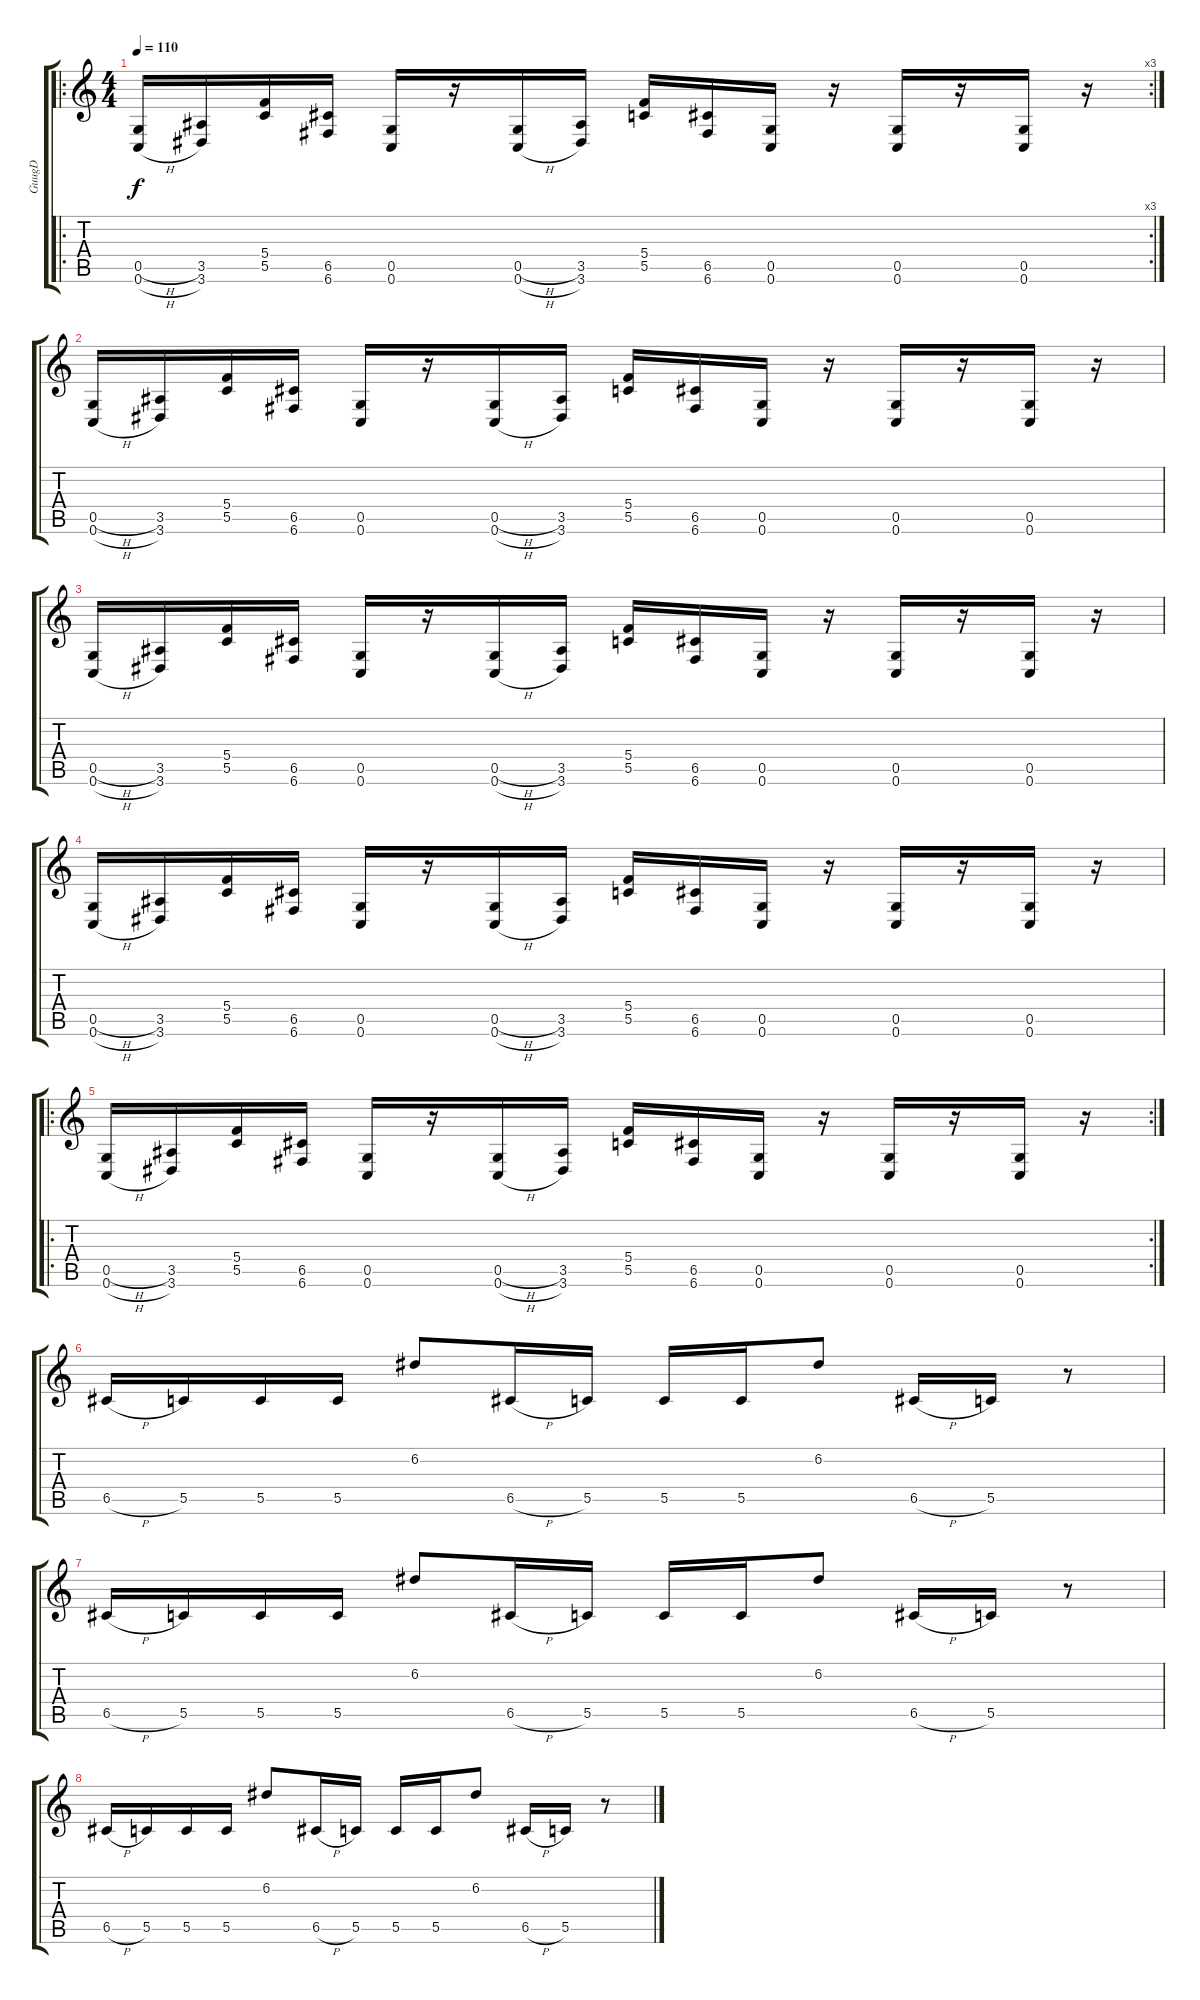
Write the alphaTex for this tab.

\track ("GuugD" "GuugD") {instrument overdrivenguitar}
\staff {score tabs}
\tuning (D4 A3 F3 C3 G2 C2) {hide}
\ro
\rc 3
\ts (4 4)
\tempo 110
\clef g2
\ks c
(0.5{h} 0.6{h}).16{dy f} (3.5 3.6).16 (5.4 5.5).16 (6.5 6.6).16 (0.5 0.6).16 r.16 (0.5{h} 0.6{h}).16 (3.5 3.6).16 (5.4 5.5).16 (6.5 6.6).16 (0.5 0.6).16 r.16 (0.5 0.6).16 r.16 (0.5 0.6).16 r.16 |
(0.5{h} 0.6{h}).16 (3.5 3.6).16 (5.4 5.5).16 (6.5 6.6).16 (0.5 0.6).16 r.16 (0.5{h} 0.6{h}).16 (3.5 3.6).16 (5.4 5.5).16 (6.5 6.6).16 (0.5 0.6).16 r.16 (0.5 0.6).16 r.16 (0.5 0.6).16 r.16 |
(0.5{h} 0.6{h}).16 (3.5 3.6).16 (5.4 5.5).16 (6.5 6.6).16 (0.5 0.6).16 r.16 (0.5{h} 0.6{h}).16 (3.5 3.6).16 (5.4 5.5).16 (6.5 6.6).16 (0.5 0.6).16 r.16 (0.5 0.6).16 r.16 (0.5 0.6).16 r.16 |
(0.5{h} 0.6{h}).16 (3.5 3.6).16 (5.4 5.5).16 (6.5 6.6).16 (0.5 0.6).16 r.16 (0.5{h} 0.6{h}).16 (3.5 3.6).16 (5.4 5.5).16 (6.5 6.6).16 (0.5 0.6).16 r.16 (0.5 0.6).16 r.16 (0.5 0.6).16 r.16 |
\ro
\rc 2
(0.5{h} 0.6{h}).16 (3.5 3.6).16 (5.4 5.5).16 (6.5 6.6).16 (0.5 0.6).16 r.16 (0.5{h} 0.6{h}).16 (3.5 3.6).16 (5.4 5.5).16 (6.5 6.6).16 (0.5 0.6).16 r.16 (0.5 0.6).16 r.16 (0.5 0.6).16 r.16 |
6.5{h}.16 5.5.16 5.5.16 5.5.16 6.2.8 6.5{h}.16 5.5.16 5.5.16 5.5.16 6.2.8 6.5{h}.16 5.5.16 r.8 |
6.5{h}.16 5.5.16 5.5.16 5.5.16 6.2.8 6.5{h}.16 5.5.16 5.5.16 5.5.16 6.2.8 6.5{h}.16 5.5.16 r.8 |
6.5{h}.16 5.5.16 5.5.16 5.5.16 6.2.8 6.5{h}.16 5.5.16 5.5.16 5.5.16 6.2.8 6.5{h}.16 5.5.16 r.8
